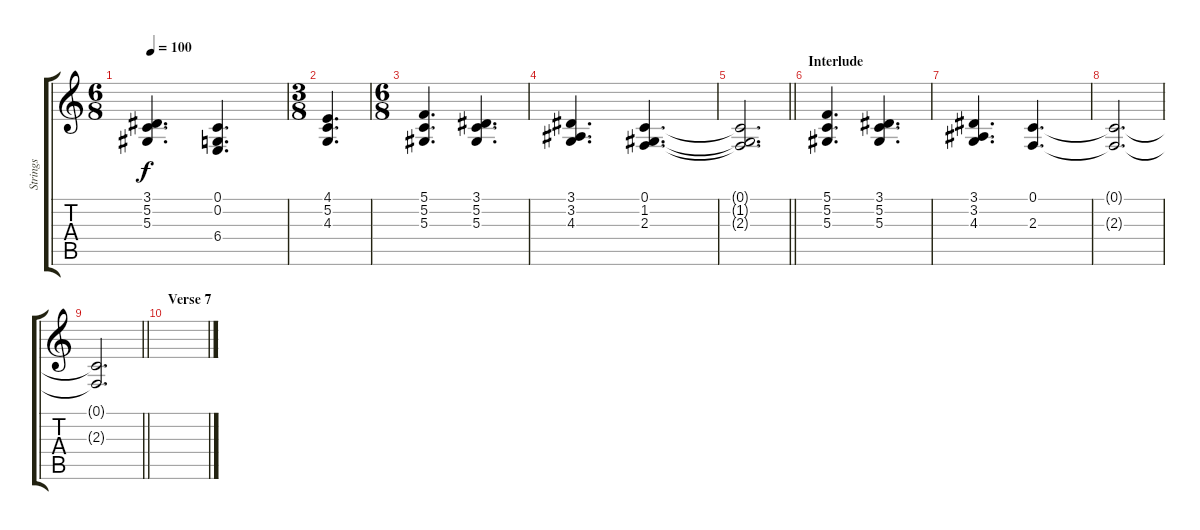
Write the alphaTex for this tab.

\track ("Strings" "Strings") {instrument stringensemble1}
\staff {score tabs}
\tuning (C4 G3 Eb3 Bb2 F2 C2) {hide}
\ts (6 8)
\tempo 100
\clef g2
\ks c
(3.1 5.2 5.3).4{d dy f} (0.1 0.2 6.4).4{d} |
\ts (3 8)
(4.1 5.2 4.3).4{d} |
\ts (6 8)
(5.1 5.2 5.3).4{d} (3.1 5.2 5.3).4{d} |
(3.1 3.2 4.3).4{d} (0.1 1.2 2.3).4{d} |
\barLineRight lightlight
(0.1{t} 1.2{t} 2.3{t}).2{d} |
\section ("" "Interlude")
(5.1 5.2 5.3).4{d} (3.1 5.2 5.3).4{d} |
(3.1 3.2 4.3).4{d} (0.1 2.3).4{d} |
(0.1{t} 2.3{t}).2{d} |
\barLineRight lightlight
(0.1{t} 2.3{t}).2{d} |
\section ("" "Verse 7")
